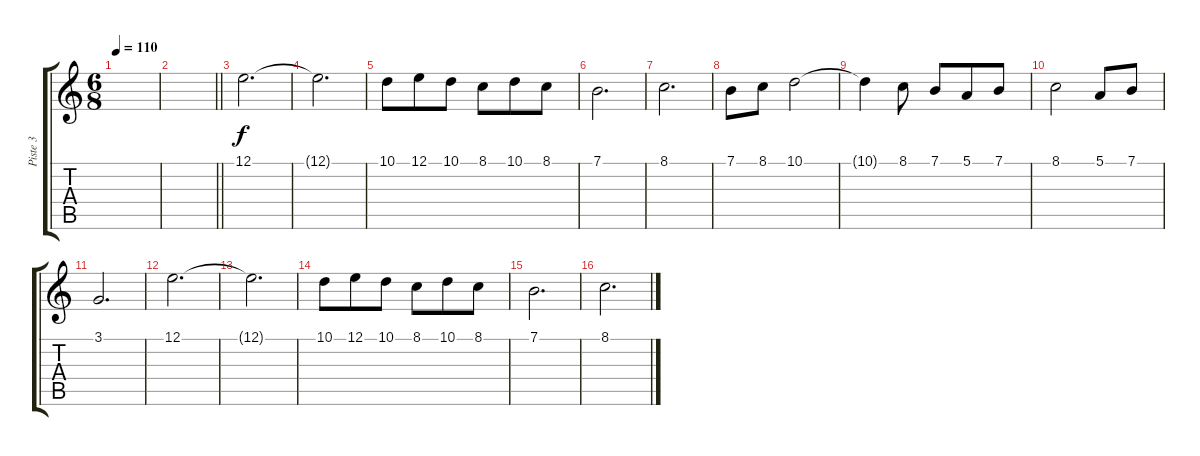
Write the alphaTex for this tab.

\track ("Piste 3" "Piste 3") {instrument flute}
\staff {score tabs}
\tuning (E4 B3 G3 D3 A2 E2) {hide}
\ts (6 8)
\tempo 110
\clef g2
\ks c
|
\barLineRight lightlight
|
\section ("" "")
12.1.2{d} |
12.1{t}.2{d} |
10.1.8 12.1.8 10.1.8 8.1.8 10.1.8 8.1.8 |
7.1.2{d} |
8.1.2{d} |
7.1.8 8.1.8 10.1.2 |
10.1{t}.4 8.1.8 7.1.8 5.1.8 7.1.8 |
8.1.2 5.1.8 7.1.8 |
3.1.2{d} |
12.1.2{d} |
12.1{t}.2{d} |
10.1.8 12.1.8 10.1.8 8.1.8 10.1.8 8.1.8 |
7.1.2{d} |
8.1.2{d}
